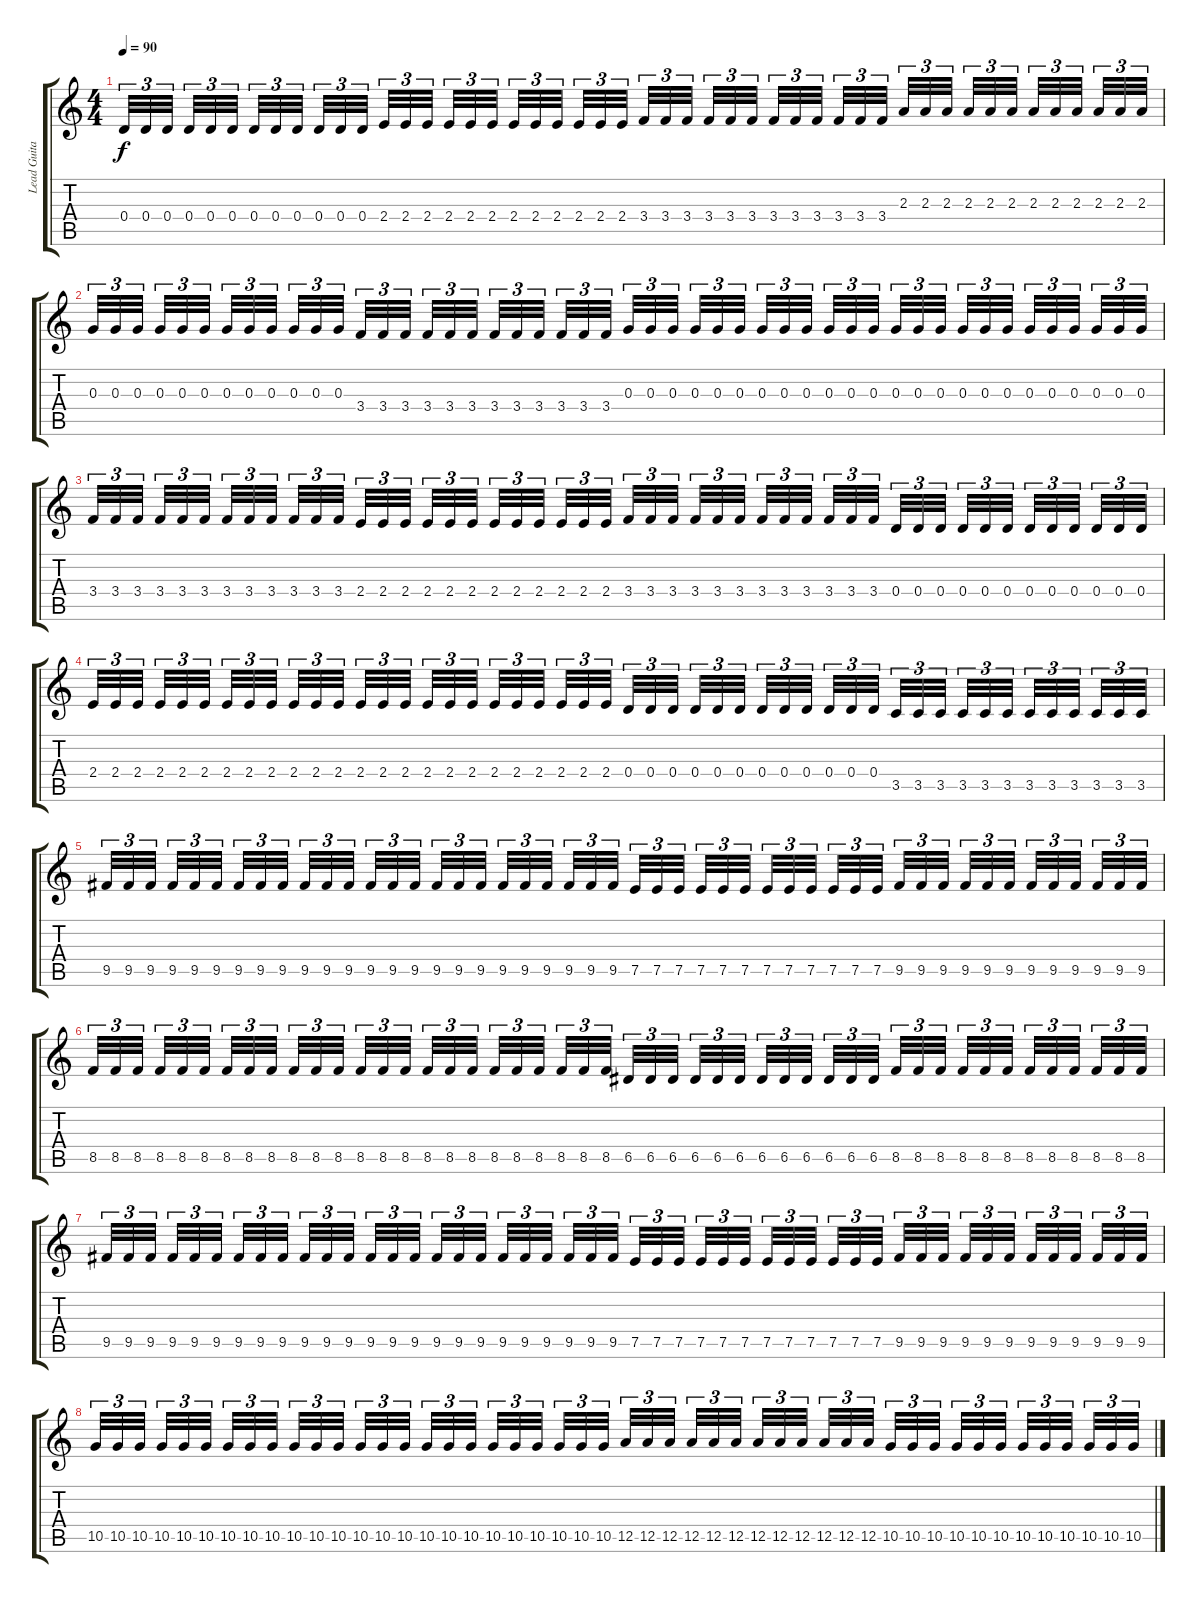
\track ("Lead Guitar" "Lead Guita") {instrument distortionguitar}
\staff {score tabs}
\tuning (E4 B3 G3 D3 A2 E2) {hide}
\ts (4 4)
\tempo 90
\clef g2
\ks c
0.4.32{tu (3 2) dy f} 0.4.32{tu (3 2)} 0.4.32{tu (3 2)} 0.4.32{tu (3 2)} 0.4.32{tu (3 2)} 0.4.32{tu (3 2)} 0.4.32{tu (3 2)} 0.4.32{tu (3 2)} 0.4.32{tu (3 2)} 0.4.32{tu (3 2)} 0.4.32{tu (3 2)} 0.4.32{tu (3 2)} 2.4.32{tu (3 2)} 2.4.32{tu (3 2)} 2.4.32{tu (3 2)} 2.4.32{tu (3 2)} 2.4.32{tu (3 2)} 2.4.32{tu (3 2)} 2.4.32{tu (3 2)} 2.4.32{tu (3 2)} 2.4.32{tu (3 2)} 2.4.32{tu (3 2)} 2.4.32{tu (3 2)} 2.4.32{tu (3 2)} 3.4.32{tu (3 2)} 3.4.32{tu (3 2)} 3.4.32{tu (3 2)} 3.4.32{tu (3 2)} 3.4.32{tu (3 2)} 3.4.32{tu (3 2)} 3.4.32{tu (3 2)} 3.4.32{tu (3 2)} 3.4.32{tu (3 2)} 3.4.32{tu (3 2)} 3.4.32{tu (3 2)} 3.4.32{tu (3 2)} 2.3.32{tu (3 2)} 2.3.32{tu (3 2)} 2.3.32{tu (3 2)} 2.3.32{tu (3 2)} 2.3.32{tu (3 2)} 2.3.32{tu (3 2)} 2.3.32{tu (3 2)} 2.3.32{tu (3 2)} 2.3.32{tu (3 2)} 2.3.32{tu (3 2)} 2.3.32{tu (3 2)} 2.3.32{tu (3 2)} |
0.3.32{tu (3 2)} 0.3.32{tu (3 2)} 0.3.32{tu (3 2)} 0.3.32{tu (3 2)} 0.3.32{tu (3 2)} 0.3.32{tu (3 2)} 0.3.32{tu (3 2)} 0.3.32{tu (3 2)} 0.3.32{tu (3 2)} 0.3.32{tu (3 2)} 0.3.32{tu (3 2)} 0.3.32{tu (3 2)} 3.4.32{tu (3 2)} 3.4.32{tu (3 2)} 3.4.32{tu (3 2)} 3.4.32{tu (3 2)} 3.4.32{tu (3 2)} 3.4.32{tu (3 2)} 3.4.32{tu (3 2)} 3.4.32{tu (3 2)} 3.4.32{tu (3 2)} 3.4.32{tu (3 2)} 3.4.32{tu (3 2)} 3.4.32{tu (3 2)} 0.3.32{tu (3 2)} 0.3.32{tu (3 2)} 0.3.32{tu (3 2)} 0.3.32{tu (3 2)} 0.3.32{tu (3 2)} 0.3.32{tu (3 2)} 0.3.32{tu (3 2)} 0.3.32{tu (3 2)} 0.3.32{tu (3 2)} 0.3.32{tu (3 2)} 0.3.32{tu (3 2)} 0.3.32{tu (3 2)} 0.3.32{tu (3 2)} 0.3.32{tu (3 2)} 0.3.32{tu (3 2)} 0.3.32{tu (3 2)} 0.3.32{tu (3 2)} 0.3.32{tu (3 2)} 0.3.32{tu (3 2)} 0.3.32{tu (3 2)} 0.3.32{tu (3 2)} 0.3.32{tu (3 2)} 0.3.32{tu (3 2)} 0.3.32{tu (3 2)} |
3.4.32{tu (3 2)} 3.4.32{tu (3 2)} 3.4.32{tu (3 2)} 3.4.32{tu (3 2)} 3.4.32{tu (3 2)} 3.4.32{tu (3 2)} 3.4.32{tu (3 2)} 3.4.32{tu (3 2)} 3.4.32{tu (3 2)} 3.4.32{tu (3 2)} 3.4.32{tu (3 2)} 3.4.32{tu (3 2)} 2.4.32{tu (3 2)} 2.4.32{tu (3 2)} 2.4.32{tu (3 2)} 2.4.32{tu (3 2)} 2.4.32{tu (3 2)} 2.4.32{tu (3 2)} 2.4.32{tu (3 2)} 2.4.32{tu (3 2)} 2.4.32{tu (3 2)} 2.4.32{tu (3 2)} 2.4.32{tu (3 2)} 2.4.32{tu (3 2)} 3.4.32{tu (3 2)} 3.4.32{tu (3 2)} 3.4.32{tu (3 2)} 3.4.32{tu (3 2)} 3.4.32{tu (3 2)} 3.4.32{tu (3 2)} 3.4.32{tu (3 2)} 3.4.32{tu (3 2)} 3.4.32{tu (3 2)} 3.4.32{tu (3 2)} 3.4.32{tu (3 2)} 3.4.32{tu (3 2)} 0.4.32{tu (3 2)} 0.4.32{tu (3 2)} 0.4.32{tu (3 2)} 0.4.32{tu (3 2)} 0.4.32{tu (3 2)} 0.4.32{tu (3 2)} 0.4.32{tu (3 2)} 0.4.32{tu (3 2)} 0.4.32{tu (3 2)} 0.4.32{tu (3 2)} 0.4.32{tu (3 2)} 0.4.32{tu (3 2)} |
2.4.32{tu (3 2)} 2.4.32{tu (3 2)} 2.4.32{tu (3 2)} 2.4.32{tu (3 2)} 2.4.32{tu (3 2)} 2.4.32{tu (3 2)} 2.4.32{tu (3 2)} 2.4.32{tu (3 2)} 2.4.32{tu (3 2)} 2.4.32{tu (3 2)} 2.4.32{tu (3 2)} 2.4.32{tu (3 2)} 2.4.32{tu (3 2)} 2.4.32{tu (3 2)} 2.4.32{tu (3 2)} 2.4.32{tu (3 2)} 2.4.32{tu (3 2)} 2.4.32{tu (3 2)} 2.4.32{tu (3 2)} 2.4.32{tu (3 2)} 2.4.32{tu (3 2)} 2.4.32{tu (3 2)} 2.4.32{tu (3 2)} 2.4.32{tu (3 2)} 0.4.32{tu (3 2)} 0.4.32{tu (3 2)} 0.4.32{tu (3 2)} 0.4.32{tu (3 2)} 0.4.32{tu (3 2)} 0.4.32{tu (3 2)} 0.4.32{tu (3 2)} 0.4.32{tu (3 2)} 0.4.32{tu (3 2)} 0.4.32{tu (3 2)} 0.4.32{tu (3 2)} 0.4.32{tu (3 2)} 3.5.32{tu (3 2)} 3.5.32{tu (3 2)} 3.5.32{tu (3 2)} 3.5.32{tu (3 2)} 3.5.32{tu (3 2)} 3.5.32{tu (3 2)} 3.5.32{tu (3 2)} 3.5.32{tu (3 2)} 3.5.32{tu (3 2)} 3.5.32{tu (3 2)} 3.5.32{tu (3 2)} 3.5.32{tu (3 2)} |
9.5.32{tu (3 2)} 9.5.32{tu (3 2)} 9.5.32{tu (3 2)} 9.5.32{tu (3 2)} 9.5.32{tu (3 2)} 9.5.32{tu (3 2)} 9.5.32{tu (3 2)} 9.5.32{tu (3 2)} 9.5.32{tu (3 2)} 9.5.32{tu (3 2)} 9.5.32{tu (3 2)} 9.5.32{tu (3 2)} 9.5.32{tu (3 2)} 9.5.32{tu (3 2)} 9.5.32{tu (3 2)} 9.5.32{tu (3 2)} 9.5.32{tu (3 2)} 9.5.32{tu (3 2)} 9.5.32{tu (3 2)} 9.5.32{tu (3 2)} 9.5.32{tu (3 2)} 9.5.32{tu (3 2)} 9.5.32{tu (3 2)} 9.5.32{tu (3 2)} 7.5.32{tu (3 2)} 7.5.32{tu (3 2)} 7.5.32{tu (3 2)} 7.5.32{tu (3 2)} 7.5.32{tu (3 2)} 7.5.32{tu (3 2)} 7.5.32{tu (3 2)} 7.5.32{tu (3 2)} 7.5.32{tu (3 2)} 7.5.32{tu (3 2)} 7.5.32{tu (3 2)} 7.5.32{tu (3 2)} 9.5.32{tu (3 2)} 9.5.32{tu (3 2)} 9.5.32{tu (3 2)} 9.5.32{tu (3 2)} 9.5.32{tu (3 2)} 9.5.32{tu (3 2)} 9.5.32{tu (3 2)} 9.5.32{tu (3 2)} 9.5.32{tu (3 2)} 9.5.32{tu (3 2)} 9.5.32{tu (3 2)} 9.5.32{tu (3 2)} |
8.5.32{tu (3 2)} 8.5.32{tu (3 2)} 8.5.32{tu (3 2)} 8.5.32{tu (3 2)} 8.5.32{tu (3 2)} 8.5.32{tu (3 2)} 8.5.32{tu (3 2)} 8.5.32{tu (3 2)} 8.5.32{tu (3 2)} 8.5.32{tu (3 2)} 8.5.32{tu (3 2)} 8.5.32{tu (3 2)} 8.5.32{tu (3 2)} 8.5.32{tu (3 2)} 8.5.32{tu (3 2)} 8.5.32{tu (3 2)} 8.5.32{tu (3 2)} 8.5.32{tu (3 2)} 8.5.32{tu (3 2)} 8.5.32{tu (3 2)} 8.5.32{tu (3 2)} 8.5.32{tu (3 2)} 8.5.32{tu (3 2)} 8.5.32{tu (3 2)} 6.5.32{tu (3 2)} 6.5.32{tu (3 2)} 6.5.32{tu (3 2)} 6.5.32{tu (3 2)} 6.5.32{tu (3 2)} 6.5.32{tu (3 2)} 6.5.32{tu (3 2)} 6.5.32{tu (3 2)} 6.5.32{tu (3 2)} 6.5.32{tu (3 2)} 6.5.32{tu (3 2)} 6.5.32{tu (3 2)} 8.5.32{tu (3 2)} 8.5.32{tu (3 2)} 8.5.32{tu (3 2)} 8.5.32{tu (3 2)} 8.5.32{tu (3 2)} 8.5.32{tu (3 2)} 8.5.32{tu (3 2)} 8.5.32{tu (3 2)} 8.5.32{tu (3 2)} 8.5.32{tu (3 2)} 8.5.32{tu (3 2)} 8.5.32{tu (3 2)} |
9.5.32{tu (3 2)} 9.5.32{tu (3 2)} 9.5.32{tu (3 2)} 9.5.32{tu (3 2)} 9.5.32{tu (3 2)} 9.5.32{tu (3 2)} 9.5.32{tu (3 2)} 9.5.32{tu (3 2)} 9.5.32{tu (3 2)} 9.5.32{tu (3 2)} 9.5.32{tu (3 2)} 9.5.32{tu (3 2)} 9.5.32{tu (3 2)} 9.5.32{tu (3 2)} 9.5.32{tu (3 2)} 9.5.32{tu (3 2)} 9.5.32{tu (3 2)} 9.5.32{tu (3 2)} 9.5.32{tu (3 2)} 9.5.32{tu (3 2)} 9.5.32{tu (3 2)} 9.5.32{tu (3 2)} 9.5.32{tu (3 2)} 9.5.32{tu (3 2)} 7.5.32{tu (3 2)} 7.5.32{tu (3 2)} 7.5.32{tu (3 2)} 7.5.32{tu (3 2)} 7.5.32{tu (3 2)} 7.5.32{tu (3 2)} 7.5.32{tu (3 2)} 7.5.32{tu (3 2)} 7.5.32{tu (3 2)} 7.5.32{tu (3 2)} 7.5.32{tu (3 2)} 7.5.32{tu (3 2)} 9.5.32{tu (3 2)} 9.5.32{tu (3 2)} 9.5.32{tu (3 2)} 9.5.32{tu (3 2)} 9.5.32{tu (3 2)} 9.5.32{tu (3 2)} 9.5.32{tu (3 2)} 9.5.32{tu (3 2)} 9.5.32{tu (3 2)} 9.5.32{tu (3 2)} 9.5.32{tu (3 2)} 9.5.32{tu (3 2)} |
10.5.32{tu (3 2)} 10.5.32{tu (3 2)} 10.5.32{tu (3 2)} 10.5.32{tu (3 2)} 10.5.32{tu (3 2)} 10.5.32{tu (3 2)} 10.5.32{tu (3 2)} 10.5.32{tu (3 2)} 10.5.32{tu (3 2)} 10.5.32{tu (3 2)} 10.5.32{tu (3 2)} 10.5.32{tu (3 2)} 10.5.32{tu (3 2)} 10.5.32{tu (3 2)} 10.5.32{tu (3 2)} 10.5.32{tu (3 2)} 10.5.32{tu (3 2)} 10.5.32{tu (3 2)} 10.5.32{tu (3 2)} 10.5.32{tu (3 2)} 10.5.32{tu (3 2)} 10.5.32{tu (3 2)} 10.5.32{tu (3 2)} 10.5.32{tu (3 2)} 12.5.32{tu (3 2)} 12.5.32{tu (3 2)} 12.5.32{tu (3 2)} 12.5.32{tu (3 2)} 12.5.32{tu (3 2)} 12.5.32{tu (3 2)} 12.5.32{tu (3 2)} 12.5.32{tu (3 2)} 12.5.32{tu (3 2)} 12.5.32{tu (3 2)} 12.5.32{tu (3 2)} 12.5.32{tu (3 2)} 10.5.32{tu (3 2)} 10.5.32{tu (3 2)} 10.5.32{tu (3 2)} 10.5.32{tu (3 2)} 10.5.32{tu (3 2)} 10.5.32{tu (3 2)} 10.5.32{tu (3 2)} 10.5.32{tu (3 2)} 10.5.32{tu (3 2)} 10.5.32{tu (3 2)} 10.5.32{tu (3 2)} 10.5.32{tu (3 2)}
